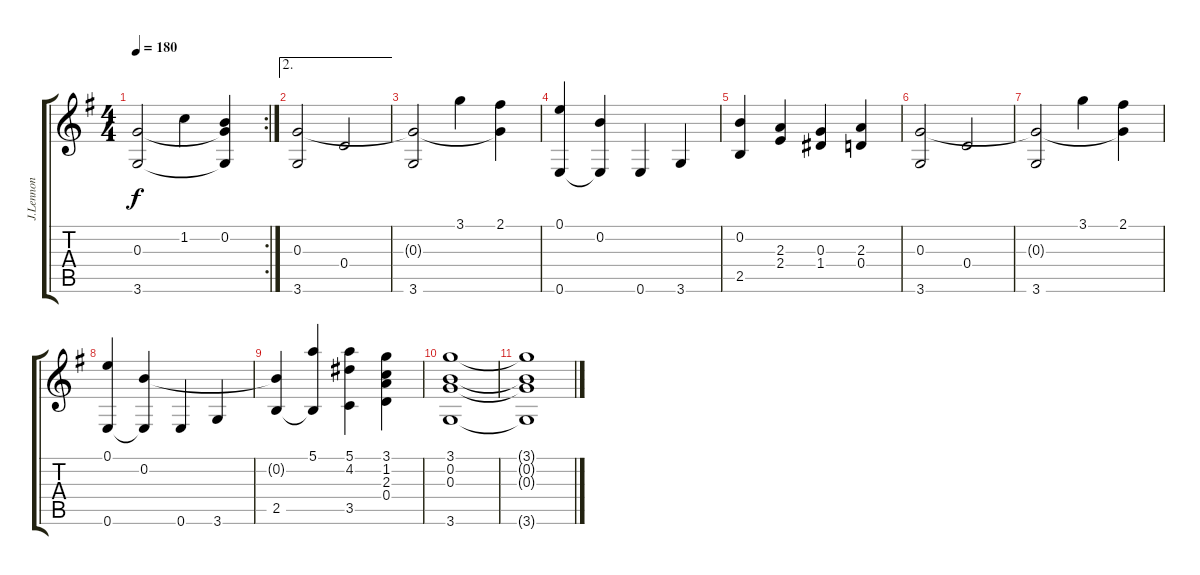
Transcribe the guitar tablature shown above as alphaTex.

\track ("J.Lennon" "J.Lennon") {instrument acousticguitarnylon}
\staff {score tabs}
\tuning (E4 B3 G3 D3 A2 E2) {hide}
\rc 2
\ts (4 4)
\tempo 180
\clef g2
\ks g
(0.3{t} 3.6).2{dy f} 1.2.4 (0.2 0.3{t} 3.6{t}).4 |
\ae 2
(0.3 3.6).2 0.4.2 |
(0.3{t} 3.6).2 3.1.4 (2.1 0.3{t}).4 |
(0.1 0.6).4 (0.2 0.6{t}).4 0.6.4 3.6.4 |
(0.2 2.5).4 (2.3 2.4).4 (0.3 1.4).4 (2.3 0.4).4 |
(0.3 3.6).2 0.4.2 |
(0.3{t} 3.6).2 3.1.4 (2.1 0.3{t}).4 |
(0.1 0.6).4 (0.2 0.6{t}).4 0.6.4 3.6.4 |
(0.2{t} 2.5).4 (5.1 2.5{t}).4 (5.1 4.2 3.5).4 (3.1 1.2 2.3 0.4).4 |
(3.1 0.2 0.3 3.6).1 |
(3.1{t} 0.2{t} 0.3{t} 3.6{t}).1
